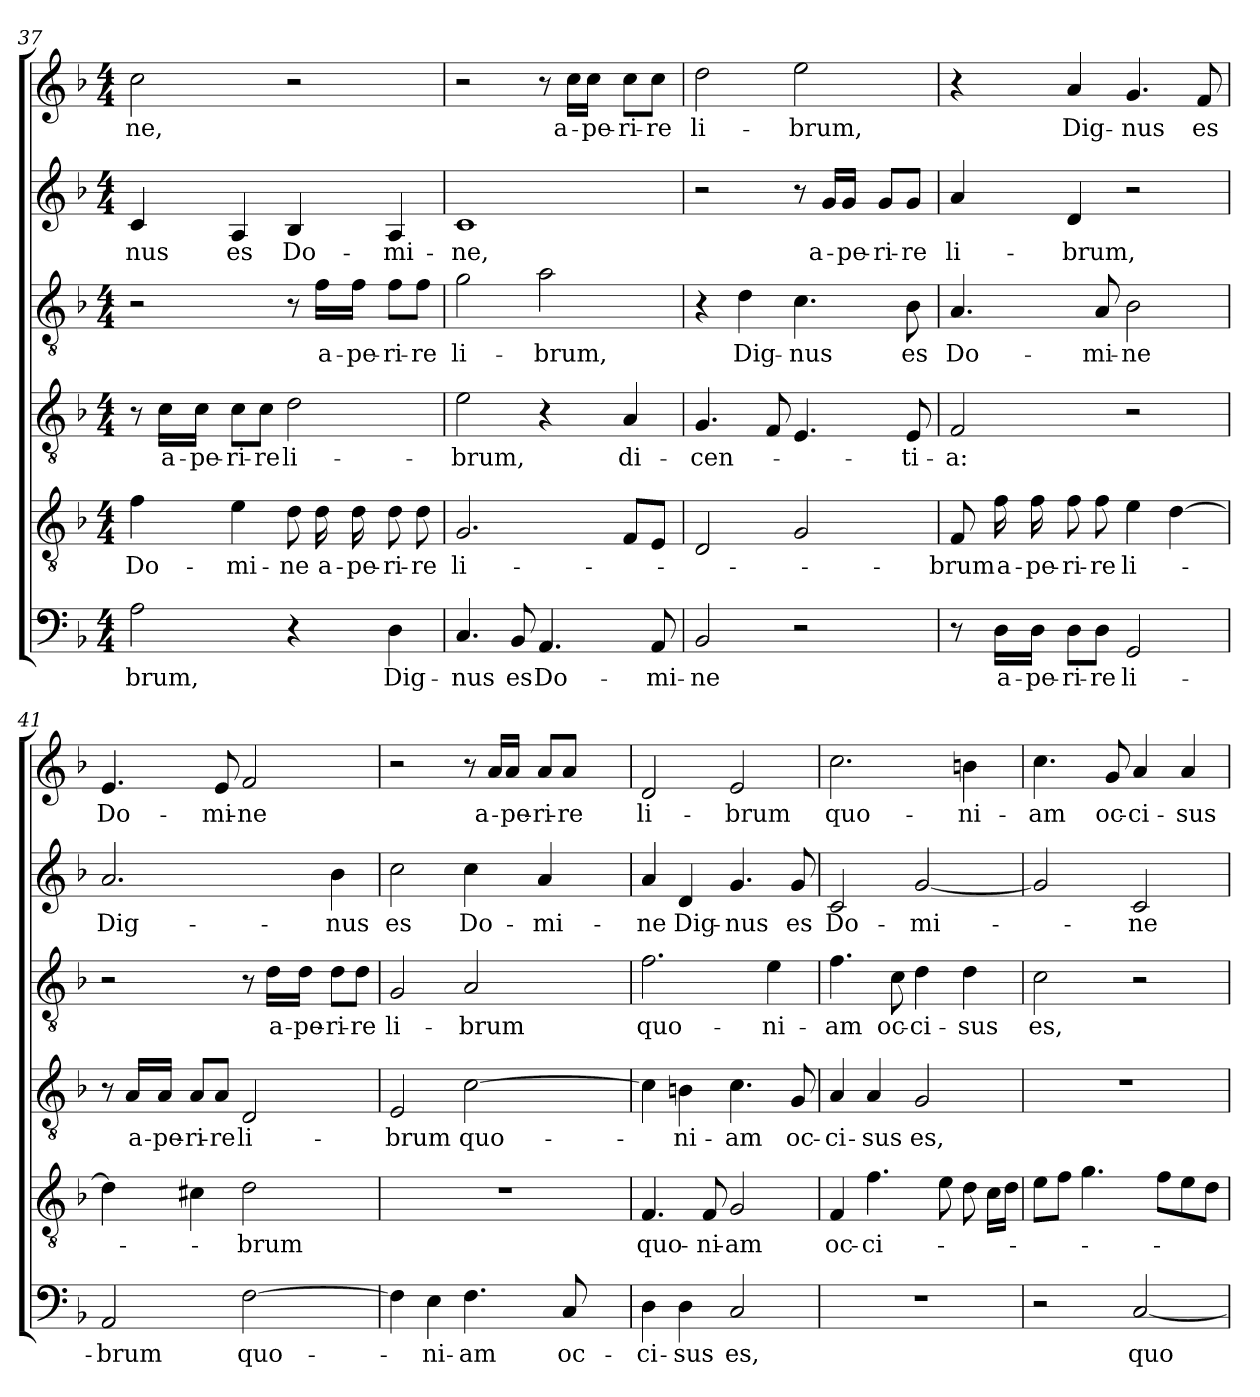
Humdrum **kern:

**kern	**text	**kern	**text	**kern	**text	**kern	**text	**kern	**text	**kern	**text
*part6	*part6	*part5	*part5	*part4	*part4	*part3	*part3	*part2	*part2	*part1	*part1
*staff6	*staff6	*staff5	*staff5	*staff4	*staff4	*staff3	*staff3	*staff2	*staff2	*staff1	*staff1
!!LO:LB:g=z
*clefF4	*	*clefGv2	*	*clefGv2	*	*clefGv2	*	*clefG2	*	*clefG2	*
*k[b-]	*	*k[b-]	*	*k[b-]	*	*k[b-]	*	*k[b-]	*	*k[b-]	*
*F:	*	*F:	*	*F:	*	*F:	*	*F:	*	*F:	*
*M4/4	*	*M4/4	*	*M4/4	*	*M4/4	*	*M4/4	*	*M4/4	*
=37	=37	=37	=37	=37	=37	=37	=37	=37	=37	=37	=37
2A\	-brum,	4f\	Do-	8r	.	2r	.	4c/	-nus	2cc\	-ne,
.	.	.	.	16c\LL	a-	.	.	.	.	.	.
.	.	.	.	16c\JJ	-pe-	.	.	.	.	.	.
.	.	4e\	-mi-	8c\L	-ri-	.	.	4A/	es	.	.
.	.	.	.	8c\J	-re	.	.	.	.	.	.
4r	.	8d\	-ne	2d\	li-	8r	.	4B-/	Do-	2r	.
.	.	16d\	a-	.	.	16f\LL	a-	.	.	.	.
.	.	16d\	-pe-	.	.	16f\JJ	-pe-	.	.	.	.
4D\	Dig-	8d\	-ri-	.	.	8f\L	-ri-	4A/	-mi-	.	.
.	.	8d\	-re	.	.	8f\J	-re	.	.	.	.
=38	=38	=38	=38	=38	=38	=38	=38	=38	=38	=38	=38
4.C/	-nus	2.G/	li-	2e\	-brum,	2g\	li-	1c	-ne,	2r	.
8BB-/	es	.	.	.	.	.	.	.	.	.	.
4.AA/	Do-	.	.	4r	.	2a\	-brum,	.	.	8r	.
.	.	.	.	.	.	.	.	.	.	16cc\LL	a-
.	.	.	.	.	.	.	.	.	.	16cc\JJ	-pe-
.	.	8F/L	.	4A/	di-	.	.	.	.	8cc\L	-ri-
8AA/	-mi-	8E/J	.	.	.	.	.	.	.	8cc\J	-re
=39	=39	=39	=39	=39	=39	=39	=39	=39	=39	=39	=39
2BB-/	-ne	2D/	.	4.G/	-cen-	4r	.	2r	.	2dd\	li-
.	.	.	.	.	.	4d\	Dig-	.	.	.	.
.	.	.	.	8F/	.	.	.	.	.	.	.
2r	.	2G/	.	4.E/	.	4.c\	-nus	8r	.	2ee\	-brum,
.	.	.	.	.	.	.	.	16g/LL	a-	.	.
.	.	.	.	.	.	.	.	16g/JJ	-pe-	.	.
.	.	.	.	.	.	.	.	8g/L	-ri-	.	.
.	.	.	.	8E/	-ti-	8B-\	es	8g/J	-re	.	.
=40	=40	=40	=40	=40	=40	=40	=40	=40	=40	=40	=40
8r	.	8F/	-brum	2F/	-a:	4.A/	Do-	4a/	li-	4r	.
16D\LL	a-	16f\	a-	.	.	.	.	.	.	.	.
16D\JJ	-pe-	16f\	-pe-	.	.	.	.	.	.	.	.
8D\L	-ri-	8f\	-ri-	.	.	.	.	4d/	-brum,	4a/	Dig-
8D\J	-re	8f\	-re	.	.	8A/	-mi-	.	.	.	.
2GG/	li-	4e\	li-	2r	.	2B-\	-ne	2r	.	4.g/	-nus
.	.	[4d\	.	.	.	.	.	.	.	.	.
.	.	.	.	.	.	.	.	.	.	8f/	es
!!LO:PB:g=z
=41	=41	=41	=41	=41	=41	=41	=41	=41	=41	=41	=41
2AA/	-brum	4d\]	.	8r	.	2r	.	2.a/	Dig-	4.e/	Do-
.	.	.	.	16A/LL	a-	.	.	.	.	.	.
.	.	.	.	16A/JJ	-pe-	.	.	.	.	.	.
.	.	4c#X\	.	8A/L	-ri-	.	.	.	.	.	.
.	.	.	.	8A/J	-re	.	.	.	.	8e/	-mi-
[2F\	quo-	2d\	-brum	2D/	li-	8r	.	.	.	2f/	-ne
.	.	.	.	.	.	16d\LL	a-	.	.	.	.
.	.	.	.	.	.	16d\JJ	-pe-	.	.	.	.
.	.	.	.	.	.	8d\L	-ri-	4b-\	-nus	.	.
.	.	.	.	.	.	8d\J	-re	.	.	.	.
=42	=42	=42	=42	=42	=42	=42	=42	=42	=42	=42	=42
4F\]	.	1r	.	2E/	-brum	2G/	li-	2cc\	es	2r	.
4E\	-ni-	.	.	.	.	.	.	.	.	.	.
4.F\	-am	.	.	[2c\	quo-	2A/	-brum	4cc\	Do-	8r	.
.	.	.	.	.	.	.	.	.	.	16a/LL	a-
.	.	.	.	.	.	.	.	.	.	16a/JJ	-pe-
.	.	.	.	.	.	.	.	4a/	-mi-	8a/L	-ri-
8C/	oc-	.	.	.	.	.	.	.	.	8a/J	-re
=43	=43	=43	=43	=43	=43	=43	=43	=43	=43	=43	=43
4D\	-ci-	4.F/	quo-	4c\]	.	2.f\	quo-	4a/	-ne	2d/	li-
4D\	-sus	.	.	4Bn\	-ni-	.	.	4d/	Dig-	.	.
.	.	8F/	-ni-	.	.	.	.	.	.	.	.
2C/	es,	2G/	-am	4.c\	-am	.	.	4.g/	-nus	2e/	-brum
.	.	.	.	.	.	4e\	-ni-	.	.	.	.
.	.	.	.	8G/	oc-	.	.	8g/	es	.	.
=44	=44	=44	=44	=44	=44	=44	=44	=44	=44	=44	=44
1r	.	4F/	oc-	4A/	-ci-	4.f\	-am	2c/	Do-	2.cc\	quo-
.	.	4.f\	-ci-	4A/	-sus	.	.	.	.	.	.
.	.	.	.	.	.	8c\	oc-	.	.	.	.
.	.	.	.	2G/	es,	4d\	-ci-	[2g/	-mi-	.	.
.	.	8e\	.	.	.	.	.	.	.	.	.
.	.	8d\	.	.	.	4d\	-sus	.	.	4bn\	-ni-
.	.	16c\LL	.	.	.	.	.	.	.	.	.
.	.	16d\JJ	.	.	.	.	.	.	.	.	.
!!LO:LB:g=z
=45	=45	=45	=45	=45	=45	=45	=45	=45	=45	=45	=45
2r	.	8e\L	.	1r	.	2c\	es,	2g/]	.	4.cc\	-am
.	.	8f\J	.	.	.	.	.	.	.	.	.
.	.	4.g\	.	.	.	.	.	.	.	.	.
.	.	.	.	.	.	.	.	.	.	8g/	oc-
[2C/	quo-	.	.	.	.	2r	.	2c/	-ne	4a/	-ci-
.	.	8f\L	.	.	.	.	.	.	.	.	.
.	.	8e\	.	.	.	.	.	.	.	4a/	-sus
.	.	8d\J	.	.	.	.	.	.	.	.	.
=	=	=	=	=	=	=	=	=	=	=	=
*-	*-	*-	*-	*-	*-	*-	*-	*-	*-	*-	*-
